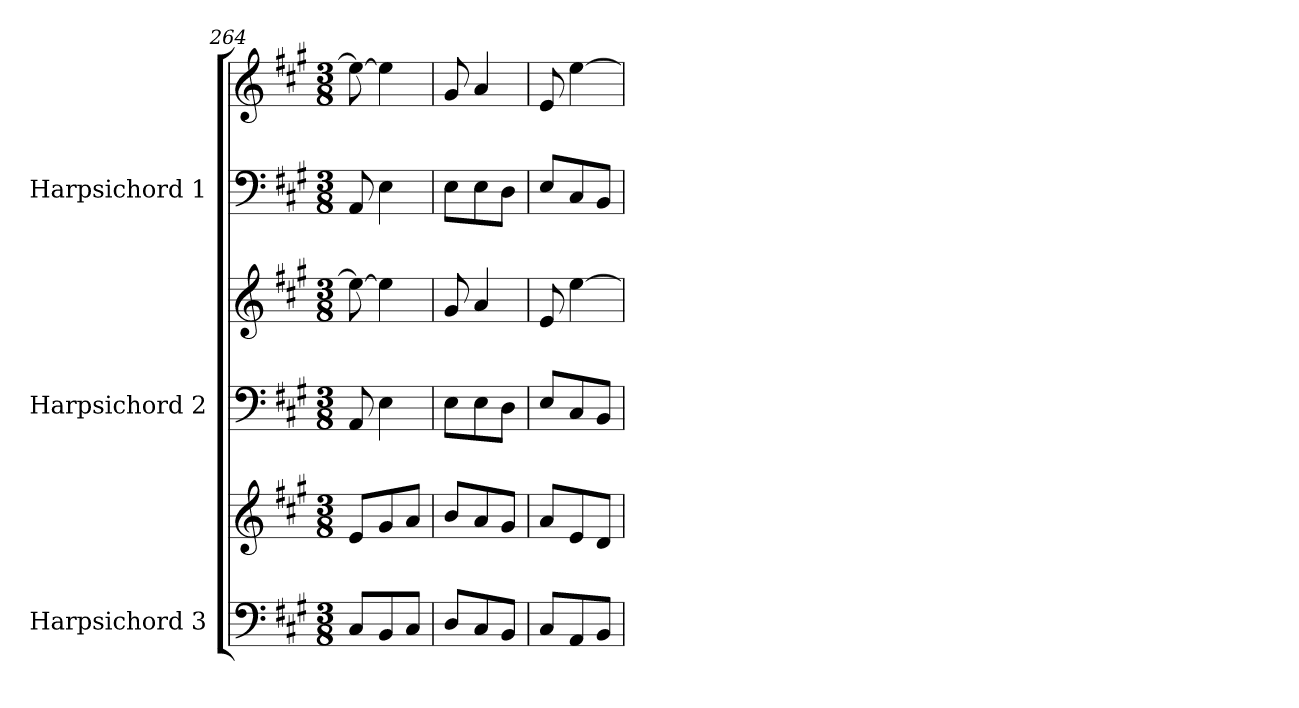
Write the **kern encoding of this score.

**kern	**kern	**kern	**kern	**kern	**kern
*part3	*part3	*part2	*part2	*part1	*part1
*staff6	*staff5	*staff4	*staff3	*staff2	*staff1
*I"Harpsichord 3	*	*I"Harpsichord 2	*	*I"Harpsichord 1	*
*I'Hp	*	*I'Hp	*	*I'Hp	*
*clefF4	*clefG2	*clefF4	*clefG2	*clefF4	*clefG2
*k[f#c#g#]	*k[f#c#g#]	*k[f#c#g#]	*k[f#c#g#]	*k[f#c#g#]	*k[f#c#g#]
*M3/8	*M3/8	*M3/8	*M3/8	*M3/8	*M3/8
=264	=264	=264	=264	=264	=264
8C#/L	8e/L	8AA/	8ee\_	8AA/	8ee\_
8BB/	8g#/	4E\	4ee\]	4E\	4ee\]
8C#/J	8a/J	.	.	.	.
=265	=265	=265	=265	=265	=265
8D/L	8b/L	8E\L	8g#/	8E\L	8g#/
8C#/	8a/	8E\	4a/	8E\	4a/
8BB/J	8g#/J	8D\J	.	8D\J	.
=266	=266	=266	=266	=266	=266
8C#/L	8a/L	8E/L	8e/	8E/L	8e/
8AA/	8e/	8C#/	[4ee\	8C#/	[4ee\
8BB/J	8d/J	8BB/J	.	8BB/J	.
=	=	=	=	=	=
*-	*-	*-	*-	*-	*-
